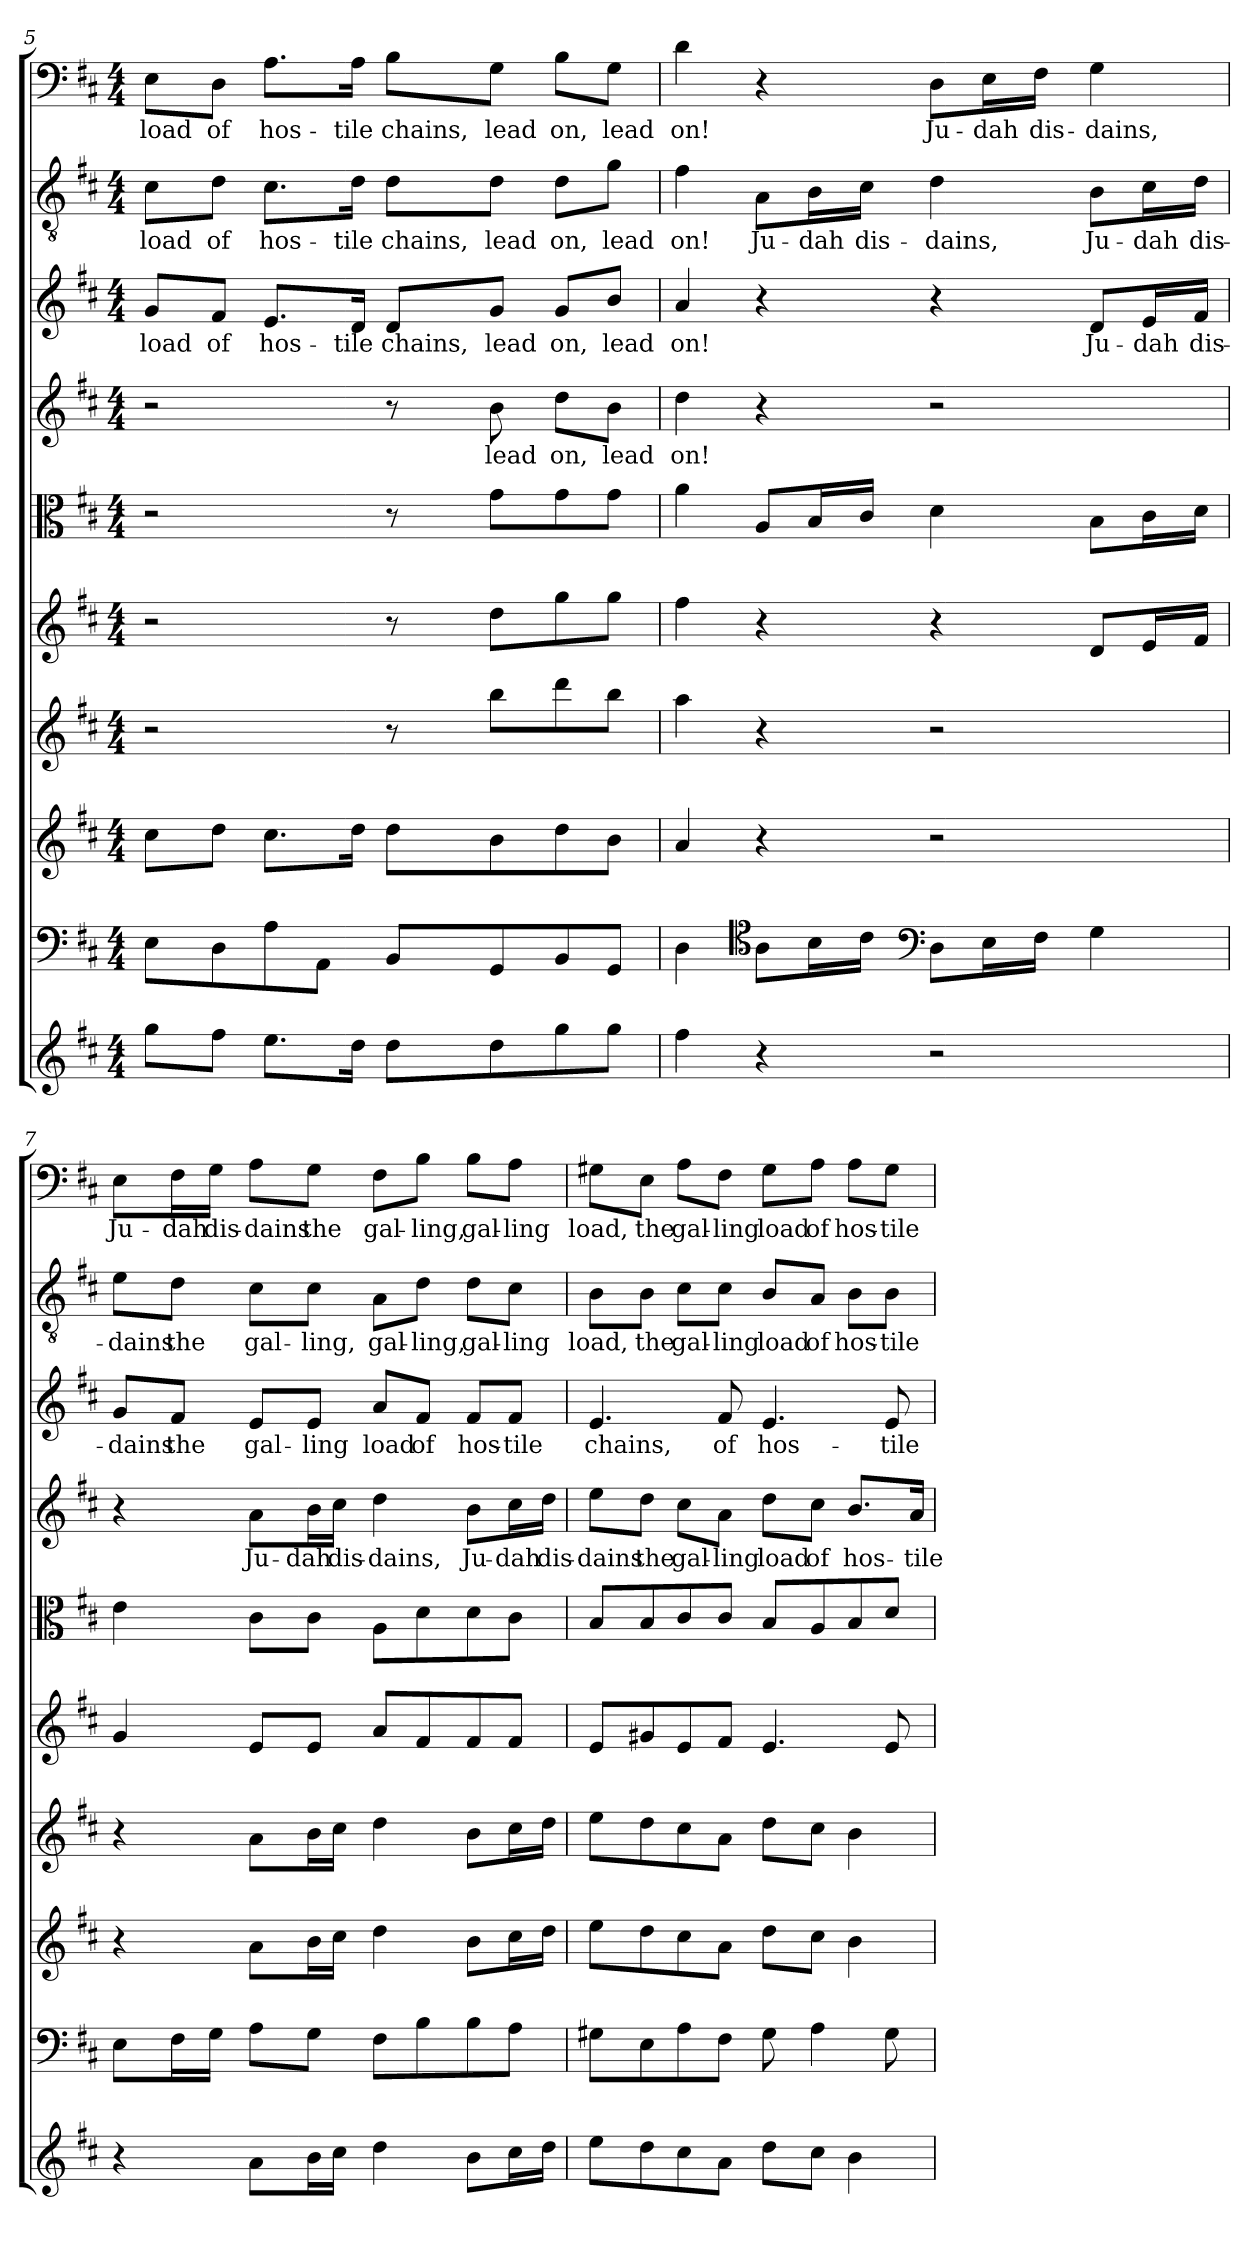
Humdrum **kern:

**kern	**kern	**kern	**kern	**kern	**kern	**kern	**text	**kern	**text	**kern	**text	**kern	**text
*part10	*part9	*part8	*part7	*part6	*part5	*part4	*part4	*part3	*part3	*part2	*part2	*part1	*part1
*staff10	*staff9	*staff8	*staff7	*staff6	*staff5	*staff4	*staff4	*staff3	*staff3	*staff2	*staff2	*staff1	*staff1
*clefG2	*clefF4	*clefG2	*clefG2	*clefG2	*clefC3	*clefG2	*	*clefG2	*	*clefGv2	*	*clefF4	*
*k[f#c#]	*k[f#c#]	*k[f#c#]	*k[f#c#]	*k[f#c#]	*k[f#c#]	*k[f#c#]	*	*k[f#c#]	*	*k[f#c#]	*	*k[f#c#]	*
*D:	*D:	*D:	*D:	*D:	*D:	*D:	*	*D:	*	*D:	*	*D:	*
*M4/4	*M4/4	*M4/4	*M4/4	*M4/4	*M4/4	*M4/4	*	*M4/4	*	*M4/4	*	*M4/4	*
=5	=5	=5	=5	=5	=5	=5	=5	=5	=5	=5	=5	=5	=5
8gg\L	8E\L	8cc#\L	2r	2r	2r	2r	.	8g/L	load	8c#\L	load	8E\L	load
8ff#\J	8D\	8dd\J	.	.	.	.	.	8f#/J	of	8d\J	of	8D\J	of
8.ee\L	8A\	8.cc#\L	.	.	.	.	.	8.e/L	hos-	8.c#\L	hos-	8.A\L	hos-
.	8AA\J	.	.	.	.	.	.	.	.	.	.	.	.
16dd\Jk	.	16dd\Jk	.	.	.	.	.	16d/Jk	-tile	16d\Jk	-tile	16A\Jk	-tile
8dd\L	8BB/L	8dd\L	8r	8r	8r	8r	.	8d/L	chains,	8d\L	chains,	8B\L	chains,
8dd\	8GG/	8b\	8bb\L	8dd\L	8g\L	8b\	lead	8g/J	lead	8d\J	lead	8G\J	lead
8gg\	8BB/	8dd\	8ddd\	8gg\	8g\	8dd\L	on,	8g/L	on,	8d\L	on,	8B\L	on,
8gg\J	8GG/J	8b\J	8bb\J	8gg\J	8g\J	8b\J	lead	8b/J	lead	8g\J	lead	8G\J	lead
=6	=6	=6	=6	=6	=6	=6	=6	=6	=6	=6	=6	=6	=6
4ff#\	4D\	4a/	4aa\	4ff#\	4a\	4dd\	on!	4a/	on!	4f#\	on!	4d\	on!
*	*clefC4	*	*	*	*	*	*	*	*	*	*	*	*
4r	8A\L	4r	4r	4r	8A/L	4r	.	4r	.	8A\L	Ju-	4r	.
.	16B\L	.	.	.	16B/L	.	.	.	.	16B\L	-dah	.	.
.	16c#\JJ	.	.	.	16c#/JJ	.	.	.	.	16c#\JJ	dis-	.	.
*	*clefF4	*	*	*	*	*	*	*	*	*	*	*	*
2r	8D\L	2r	2r	4r	4d\	2r	.	4r	.	4d\	-dains,	8D\L	Ju-
.	16E\L	.	.	.	.	.	.	.	.	.	.	16E\L	-dah
.	16F#\JJ	.	.	.	.	.	.	.	.	.	.	16F#\JJ	dis-
.	4G\	.	.	8d/L	8B\L	.	.	8d/L	Ju-	8B\L	Ju-	4G\	-dains,
.	.	.	.	16e/L	16c#\L	.	.	16e/L	-dah	16c#\L	-dah	.	.
.	.	.	.	16f#/JJ	16d\JJ	.	.	16f#/JJ	dis-	16d\JJ	dis-	.	.
=7	=7	=7	=7	=7	=7	=7	=7	=7	=7	=7	=7	=7	=7
4r	8E\L	4r	4r	4g/	4e\	4r	.	8g/L	-dains	8e\L	-dains	8E\L	Ju-
.	16F#\L	.	.	.	.	.	.	8f#/J	the	8d\J	the	16F#\L	-dah
.	16G\JJ	.	.	.	.	.	.	.	.	.	.	16G\JJ	dis-
8a\L	8A\L	8a\L	8a\L	8e/L	8c#\L	8a\L	Ju-	8e/L	gal-	8c#\L	gal-	8A\L	-dains
16b\L	8G\J	16b\L	16b\L	8e/J	8c#\J	16b\L	-dah	8e/J	-ling	8c#\J	-ling,	8G\J	the
16cc#\JJ	.	16cc#\JJ	16cc#\JJ	.	.	16cc#\JJ	dis-	.	.	.	.	.	.
4dd\	8F#\L	4dd\	4dd\	8a/L	8A\L	4dd\	-dains,	8a/L	load	8A\L	gal-	8F#\L	gal-
.	8B\	.	.	8f#/	8d\	.	.	8f#/J	of	8d\J	-ling,	8B\J	-ling,
8b\L	8B\	8b\L	8b\L	8f#/	8d\	8b\L	Ju-	8f#/L	hos-	8d\L	gal-	8B\L	gal-
16cc#\L	8A\J	16cc#\L	16cc#\L	8f#/J	8c#\J	16cc#\L	-dah	8f#/J	-tile	8c#\J	-ling	8A\J	-ling
16dd\JJ	.	16dd\JJ	16dd\JJ	.	.	16dd\JJ	dis-	.	.	.	.	.	.
=8	=8	=8	=8	=8	=8	=8	=8	=8	=8	=8	=8	=8	=8
8ee\L	8G#X\L	8ee\L	8ee\L	8e/L	8B/L	8ee\L	-dains	4.e/	chains,	8B\L	load,	8G#X\L	load,
8dd\	8E\	8dd\	8dd\	8g#X/	8B/	8dd\J	the	.	.	8B\J	the	8E\J	the
8cc#\	8A\	8cc#\	8cc#\	8e/	8c#/	8cc#\L	gal-	.	.	8c#\L	gal-	8A\L	gal-
8a\J	8F#\J	8a\J	8a\J	8f#/J	8c#/J	8a\J	-ling	8f#/	of	8c#\J	-ling	8F#\J	-ling
8dd\L	8G#\	8dd\L	8dd\L	4.e/	8B/L	8dd\L	load	4.e/	hos-	8B/L	load	8G#\L	load
8cc#\J	4A\	8cc#\J	8cc#\J	.	8A/	8cc#\J	of	.	.	8A/J	of	8A\J	of
4b\	.	4b\	4b\	.	8B/	8.b/L	hos-	.	.	8B\L	hos-	8A\L	hos-
.	8G#\	.	.	8e/	8d/J	.	.	8e/	-tile	8B\J	-tile	8G#\J	-tile
.	.	.	.	.	.	16a/Jk	-tile	.	.	.	.	.	.
=	=	=	=	=	=	=	=	=	=	=	=	=	=
*-	*-	*-	*-	*-	*-	*-	*-	*-	*-	*-	*-	*-	*-
